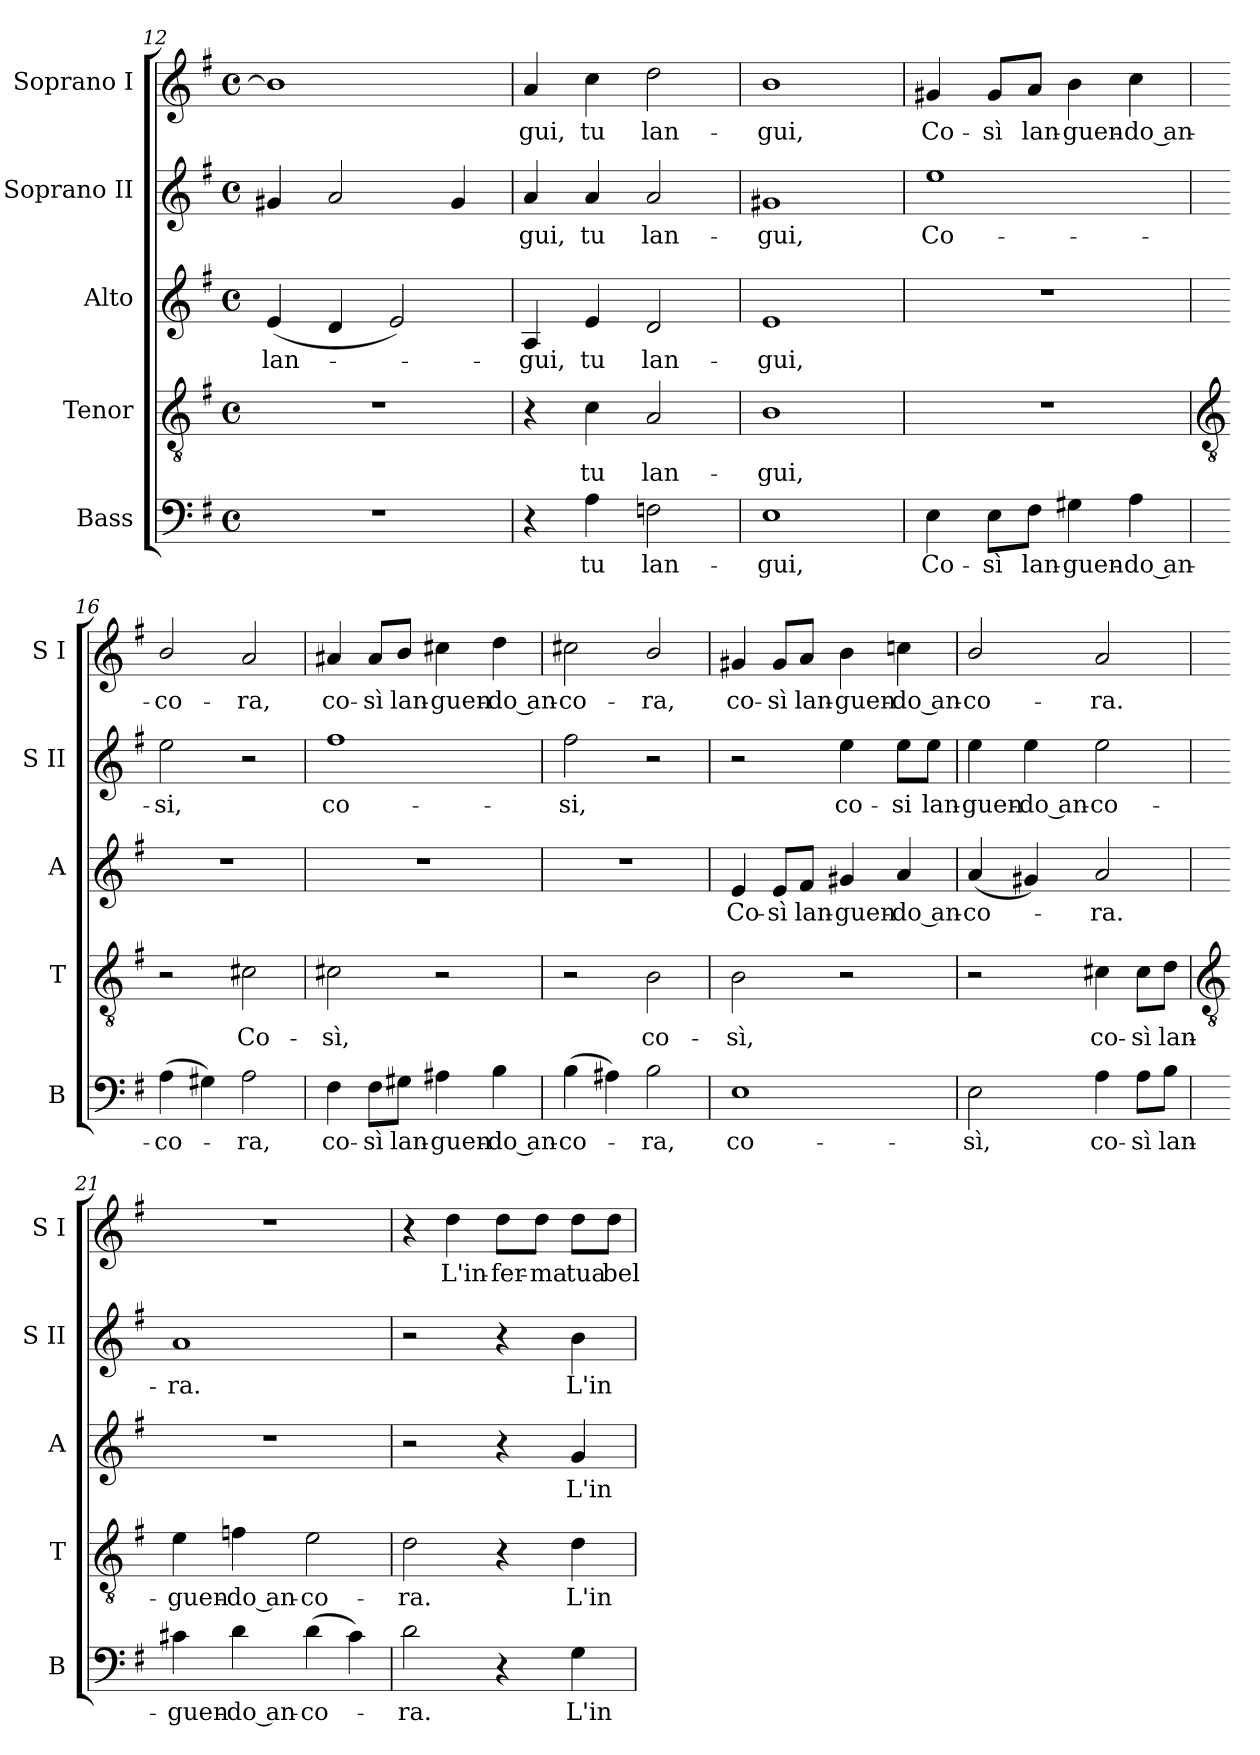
**kern	**text	**kern	**text	**kern	**text	**kern	**text	**kern	**text
*part5	*part5	*part4	*part4	*part3	*part3	*part2	*part2	*part1	*part1
*staff5	*staff5	*staff4	*staff4	*staff3	*staff3	*staff2	*staff2	*staff1	*staff1
*I"Bass	*	*I"Tenor	*	*I"Alto	*	*I"Soprano II	*	*I"Soprano I	*
*I'B	*	*I'T	*	*I'A	*	*I'S II	*	*I'S I	*
*clefF4	*	*clefGv2	*	*clefG2	*	*clefG2	*	*clefG2	*
*k[f#]	*	*k[f#]	*	*k[f#]	*	*k[f#]	*	*k[f#]	*
*G:	*	*G:	*	*G:	*	*G:	*	*G:	*
*M4/4	*	*M4/4	*	*M4/4	*	*M4/4	*	*M4/4	*
*met(c)	*	*met(c)	*	*met(c)	*	*met(c)	*	*met(c)	*
=12	=12	=12	=12	=12	=12	=12	=12	=12	=12
!	!	!	!	!	!LO:LY:b	!	!	!	!
1r	.	1r	.	(<4e	lan-	4g#X	.	1b]	.
.	.	.	.	4d	.	2a	.	.	.
.	.	.	.	2e)	.	.	.	.	.
.	.	.	.	.	.	4g#	.	.	.
=13	=13	=13	=13	=13	=13	=13	=13	=13	=13
!	!	!	!	!	!LO:LY:b	!	!LO:LY:b	!	!LO:LY:b
4r	.	4r	.	4A	gui,	4a	gui,	4a	gui,
!	!LO:LY:b	!	!LO:LY:b	!	!LO:LY:b	!	!LO:LY:b	!	!LO:LY:b
4A	tu	4c	tu	4e	tu	4a	tu	4cc	tu
!	!LO:LY:b	!	!LO:LY:b	!	!LO:LY:b	!	!LO:LY:b	!	!LO:LY:b
2Fn	lan-	2A	lan-	2d	lan-	2a	lan-	2dd	lan-
=14	=14	=14	=14	=14	=14	=14	=14	=14	=14
!	!LO:LY:b	!	!LO:LY:b	!	!LO:LY:b	!	!LO:LY:b	!	!LO:LY:b
1E	-gui,	1B	-gui,	1e	-gui,	1g#X	-gui,	1b	-gui,
=15	=15	=15	=15	=15	=15	=15	=15	=15	=15
!	!LO:LY:b	!	!	!	!	!	!LO:LY:b	!	!LO:LY:b
4E	Co-	1r	.	1r	.	1ee	Co-	4g#X	Co-
!	!LO:LY:b	!	!	!	!	!	!	!	!LO:LY:b
8E\L	-sì	.	.	.	.	.	.	8g#/L	-sì
!	!LO:LY:b	!	!	!	!	!	!	!	!LO:LY:b
8F#\J	lan-	.	.	.	.	.	.	8a/J	lan-
!	!LO:LY:b	!	!	!	!	!	!	!	!LO:LY:b
4G#X	-guen-	.	.	.	.	.	.	4b	-guen-
!	!LO:LY:b	!	!	!	!	!	!	!	!LO:LY:b
4A	-do an-	.	.	.	.	.	.	4cc	-do an-
!!LO:LB:g=z
=16	=16	=16	=16	=16	=16	=16	=16	=16	=16
*	*	*clefGv2	*	*	*	*	*	*	*
!	!LO:LY:b	!	!	!	!	!	!LO:LY:b	!	!LO:LY:b
(>4A	-co-	2r	.	1r	.	2ee	-si,	2b/	-co-
4G#X)	.	.	.	.	.	.	.	.	.
!	!LO:LY:b	!	!LO:LY:b	!	!	!	!	!	!LO:LY:b
2A	ra,	2c#X	Co-	.	.	2r	.	2a	-ra,
=17	=17	=17	=17	=17	=17	=17	=17	=17	=17
!	!LO:LY:b	!	!LO:LY:b	!	!	!	!LO:LY:b	!	!LO:LY:b
4F#	co-	2c#X	-sì,	1r	.	1ff#	co-	4a#X	co-
!	!LO:LY:b	!	!	!	!	!	!	!	!LO:LY:b
8F#\L	-sì	.	.	.	.	.	.	8a#/L	-sì
!	!LO:LY:b	!	!	!	!	!	!	!	!LO:LY:b
8G#X\J	lan-	.	.	.	.	.	.	8b/J	lan-
!	!LO:LY:b	!	!	!	!	!	!	!	!LO:LY:b
4A#X	-guen-	2r	.	.	.	.	.	4cc#X	-guen-
!	!LO:LY:b	!	!	!	!	!	!	!	!LO:LY:b
4B	-do an-	.	.	.	.	.	.	4dd	-do an-
=18	=18	=18	=18	=18	=18	=18	=18	=18	=18
!	!LO:LY:b	!	!	!	!	!	!LO:LY:b	!	!LO:LY:b
(>4B	-co-	2r	.	1r	.	2ff#	-si,	2cc#X	-co-
4A#X)	.	.	.	.	.	.	.	.	.
!	!LO:LY:b	!	!LO:LY:b	!	!	!	!	!	!LO:LY:b
2B	ra,	2B	co-	.	.	2r	.	2b/	-ra,
=19	=19	=19	=19	=19	=19	=19	=19	=19	=19
!	!LO:LY:b	!	!LO:LY:b	!	!LO:LY:b	!	!	!	!LO:LY:b
1E	co-	2B	-sì,	4e	Co-	2r	.	4g#X	co-
!	!	!	!	!	!LO:LY:b	!	!	!	!LO:LY:b
.	.	.	.	8e/L	-sì	.	.	8g#/L	-sì
!	!	!	!	!	!LO:LY:b	!	!	!	!LO:LY:b
.	.	.	.	8f#/J	lan-	.	.	8a/J	lan-
!	!	!	!	!	!LO:LY:b	!	!LO:LY:b	!	!LO:LY:b
.	.	2r	.	4g#X	-guen-	4ee	co-	4b	-guen-
!	!	!	!	!	!LO:LY:b	!	!LO:LY:b	!	!LO:LY:b
.	.	.	.	4a	-do an-	8ee\L	-si	4ccn	-do an-
!	!	!	!	!	!	!	!LO:LY:b	!	!
.	.	.	.	.	.	8ee\J	lan-	.	.
=20	=20	=20	=20	=20	=20	=20	=20	=20	=20
!	!LO:LY:b	!	!	!	!LO:LY:b	!	!LO:LY:b	!	!LO:LY:b
2E	-sì,	2r	.	(<4a	-co-	4ee	-guen-	2b/	-co-
!	!	!	!	!	!	!	!LO:LY:b	!	!
.	.	.	.	4g#X)	.	4ee	-do an-	.	.
!	!LO:LY:b	!	!LO:LY:b	!	!LO:LY:b	!	!LO:LY:b	!	!LO:LY:b
4A	co-	4c#X	co-	2a	ra.	2ee	-co-	2a	-ra.
!	!LO:LY:b	!	!LO:LY:b	!	!	!	!	!	!
8A\L	-sì	8c#\L	-sì	.	.	.	.	.	.
!	!LO:LY:b	!	!LO:LY:b	!	!	!	!	!	!
8B\J	lan-	8d\J	lan-	.	.	.	.	.	.
!!LO:LB:g=z
=21	=21	=21	=21	=21	=21	=21	=21	=21	=21
*	*	*clefGv2	*	*	*	*	*	*	*
!	!LO:LY:b	!	!LO:LY:b	!	!	!	!LO:LY:b	!	!
4c#X	-guen-	4e	-guen-	1r	.	1a	-ra.	1r	.
!	!LO:LY:b	!	!LO:LY:b	!	!	!	!	!	!
4d	-do an-	4fn	-do an-	.	.	.	.	.	.
!	!LO:LY:b	!	!LO:LY:b	!	!	!	!	!	!
(>4d	-co-	2e	-co-	.	.	.	.	.	.
4c#)	.	.	.	.	.	.	.	.	.
=22	=22	=22	=22	=22	=22	=22	=22	=22	=22
!	!LO:LY:b	!	!LO:LY:b	!	!	!	!	!	!
2d	ra.	2d	-ra.	2r	.	2r	.	4r	.
!	!	!	!	!	!	!	!	!	!LO:LY:b
.	.	.	.	.	.	.	.	4dd	L'in-
!	!	!	!	!	!	!	!	!	!LO:LY:b
4r	.	4r	.	4r	.	4r	.	8dd\L	-fer-
!	!	!	!	!	!	!	!	!	!LO:LY:b
.	.	.	.	.	.	.	.	8dd\J	-ma
!	!LO:LY:b	!	!LO:LY:b	!	!LO:LY:b	!	!LO:LY:b	!	!LO:LY:b
4G	L'in-	4d	L'in-	4g	L'in-	4b	L'in-	8dd\L	tua
!	!	!	!	!	!	!	!	!	!LO:LY:b
.	.	.	.	.	.	.	.	8dd\J	bel-
=	=	=	=	=	=	=	=	=	=
*-	*-	*-	*-	*-	*-	*-	*-	*-	*-
